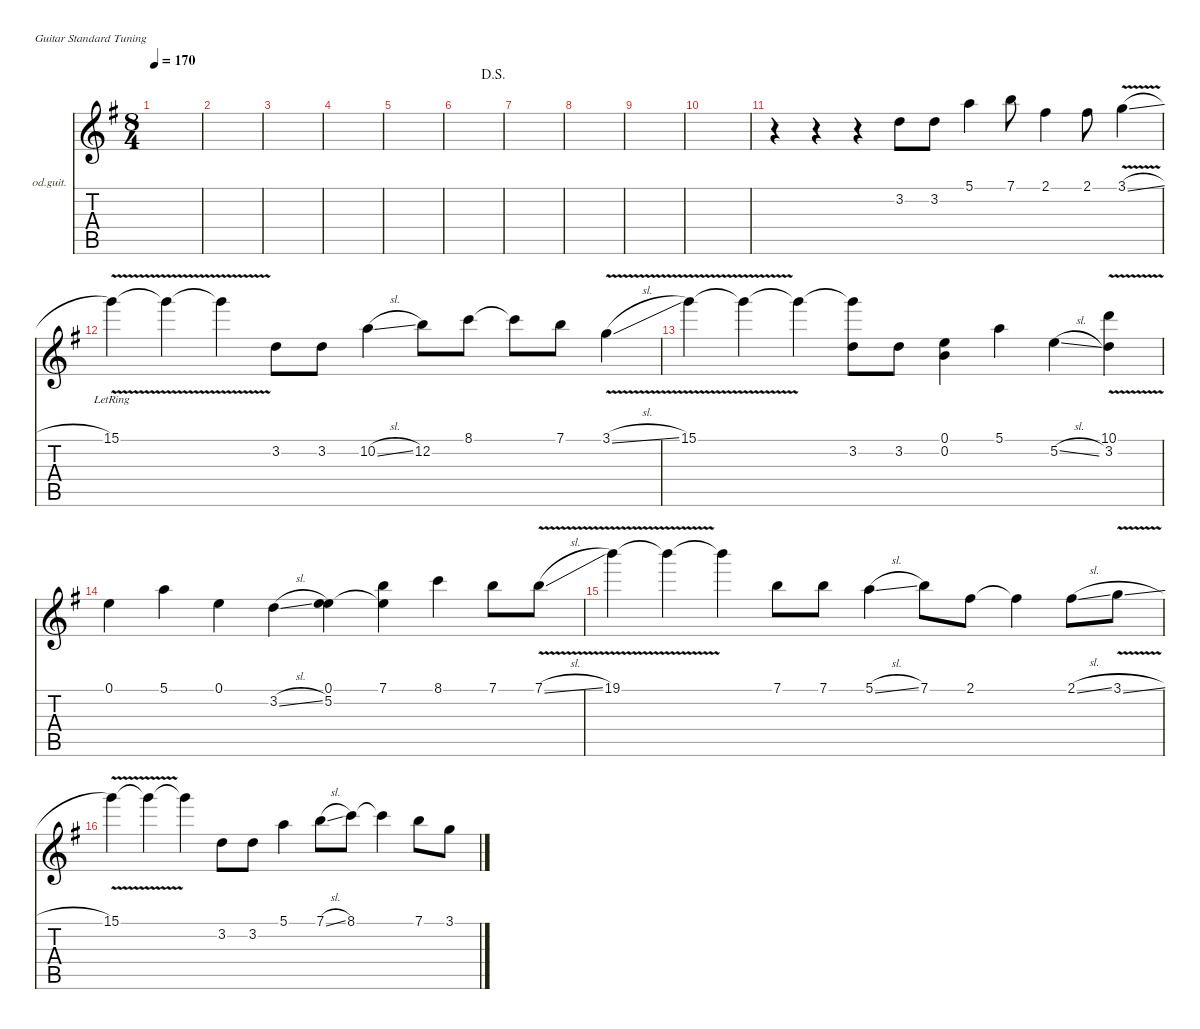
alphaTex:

\defaultSystemsLayout 4
\hideDynamics
\bracketExtendMode nobrackets
\firstSystemTrackNameOrientation horizontal
\otherSystemsTrackNameOrientation horizontal
\track ("Overdriven Guitar" "od.guit.") {instrument overdrivenguitar}
\staff {score tabs}
\tuning (E4 B3 G3 D3 A2 E2)
\ts (8 4)
\tempo 170
\clef g2
\ks g
|
|
|
|
|
\jump dalsegno
|
|
|
|
|
r.4 r.4 r.4 3.2.8 3.2.8 5.1.4 7.1.8 2.1.4 2.1.8 3.1{v sl}.4 |
15.1{v lr}.4 15.1{t}.4 15.1{v t}.4 3.2.8 3.2.8 10.2{sl}.4 12.2.8 8.1.8 8.1{t}.8 7.1.8 3.1{v sl}.4 |
15.1{v}.4 15.1{t}.4 15.1{t}.4 (3.2 15.1{t}).8 3.2.8 (0.1 0.2).4 5.1.4 5.2{sl}.4 (3.2 10.1{v}).4 |
0.1.4 5.1.4 0.1.4 3.2{sl}.4 (5.2 0.1).4 (7.1 5.2{t}).4 8.1.4 7.1.8 7.1{v sl}.8 |
19.1{v}.4 19.1{t}.4 19.1{t}.4 7.1.8 7.1.8 5.1{sl}.4 7.1.8 2.1.8 2.1{t}.4 2.1{sl}.8 3.1{v sl}.8 |
15.1{v}.4 15.1{t}.4 15.1{t}.4 3.2.8 3.2.8 5.1.4 7.1{sl}.8 8.1.8 8.1{t}.4 7.1.8 3.1{sl}.8
